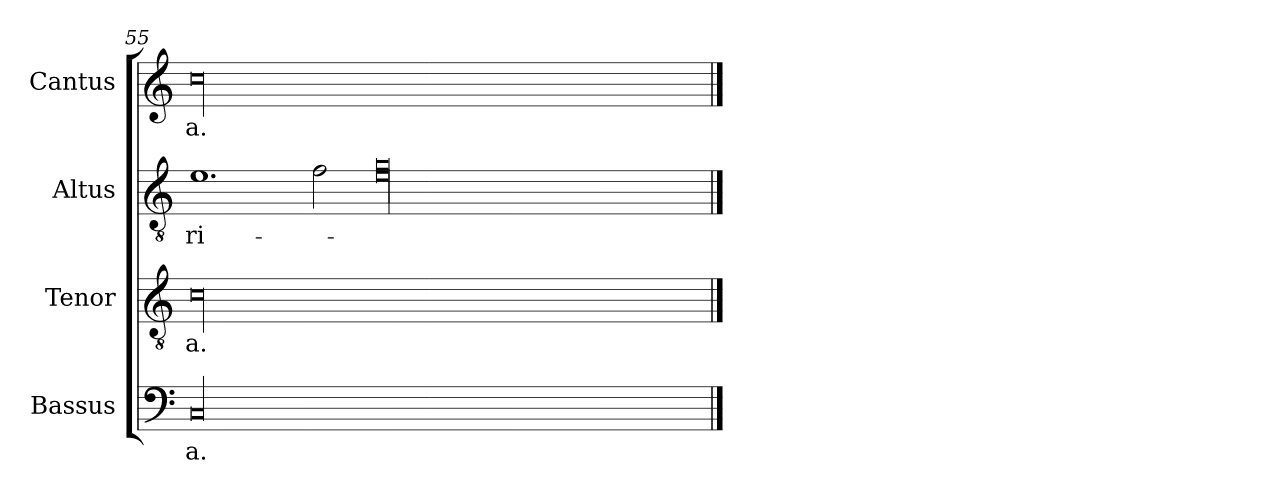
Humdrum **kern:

**kern	**text	**kern	**text	**kern	**text	**kern	**text
*part4	*part4	*part3	*part3	*part2	*part2	*part1	*part1
*staff4	*staff4	*staff3	*staff3	*staff2	*staff2	*staff1	*staff1
*I"Bassus	*	*I"Tenor	*	*I"Altus	*	*I"Cantus	*
*clefF4	*	*clefGv2	*	*clefGv2	*	*clefG2	*
*k[]	*	*k[]	*	*k[]	*	*k[]	*
*C:	*	*C:	*	*C:	*	*C:	*
=55	=55	=55	=55	=55	=55	=55	=55
!	!LO:LY:i	!	!LO:LY:i	!	!LO:LY:i	!	!
00C/	-a.	00c\	-a.	1.e\	-ri-	00cc\	-a.
.	.	.	.	2f\	.	.	.
.	.	.	.	00e\ 00g\	.	.	.
1ryy	.	1ryy	.	.	.	1ryy	.
1ryy	.	1ryy	.	.	.	1ryy	.
==	==	==	==	==	==	==	==
*-	*-	*-	*-	*-	*-	*-	*-
